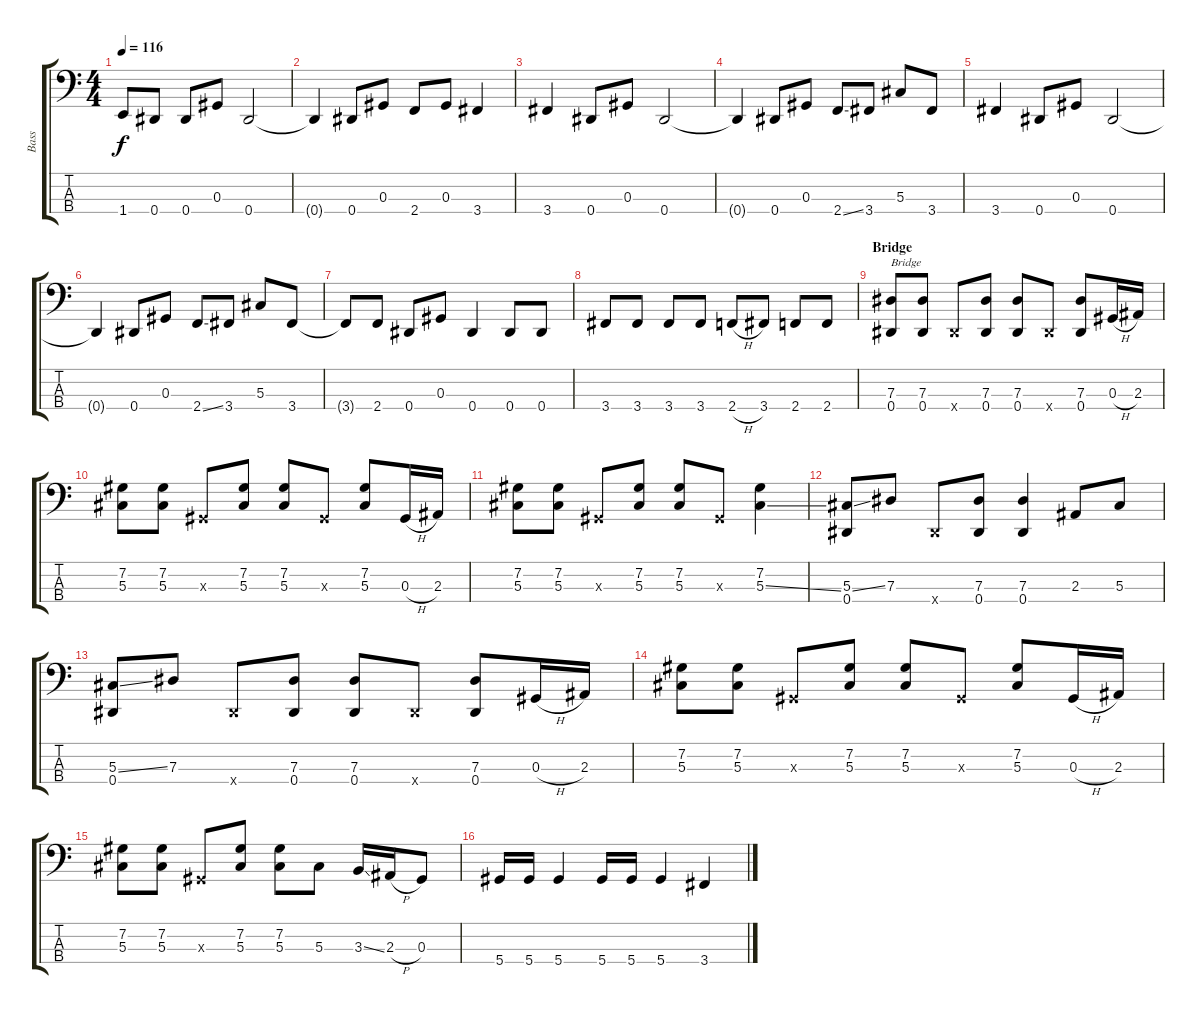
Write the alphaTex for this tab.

\track ("Bass" "Bass") {instrument electricbassfinger}
\staff {score tabs}
\tuning (Gb2 Db2 Ab1 Eb1) {hide}
\ts (4 4)
\tempo 116
\clef f4
\ks c
1.4.8{dy f} 0.4.8 0.4.8 0.3.8 0.4.2 |
0.4{t}.4 0.4.8 0.3.8 2.4.8 0.3.8 3.4.4 |
3.4.4 0.4.8 0.3.8 0.4.2 |
0.4{t}.4 0.4.8 0.3.8 2.4{ss}.8 3.4.8 5.3.8 3.4.8 |
3.4.4 0.4.8 0.3.8 0.4.2 |
0.4{t}.4 0.4.8 0.3.8 2.4{ss}.8 3.4.8 5.3.8 3.4.8 |
3.4{t}.8 2.4.8 0.4.8 0.3.8 0.4.4 0.4.8 0.4.8 |
3.4.8 3.4.8 3.4.8 3.4.8 2.4{h}.8 3.4.8 2.4.8 2.4.8 |
\section ("" "Bridge")
(7.3 0.4).8{txt "Bridge"} (7.3 0.4).8 0.4{x}.8 (7.3 0.4).8 (7.3 0.4).8 0.4{x}.8 (7.3 0.4).8 0.3{h}.16 2.3.16 |
(7.2 5.3).8 (7.2 5.3).8 0.3{x}.8 (7.2 5.3).8 (7.2 5.3).8 0.3{x}.8 (7.2 5.3).8 0.3{h}.16 2.3.16 |
(7.2 5.3).8 (7.2 5.3).8 0.3{x}.8 (7.2 5.3).8 (7.2 5.3).8 0.3{x}.8 (7.2 5.3{ss}).4 |
(5.3{ss} 0.4).8 7.3.8 0.4{x}.8 (7.3 0.4).8 (7.3 0.4).4 2.3.8 5.3.8 |
(5.3{ss} 0.4).8 7.3.8 0.4{x}.8 (7.3 0.4).8 (7.3 0.4).8 0.4{x}.8 (7.3 0.4).8 0.3{h}.16 2.3.16 |
(7.2 5.3).8 (7.2 5.3).8 0.3{x}.8 (7.2 5.3).8 (7.2 5.3).8 0.3{x}.8 (7.2 5.3).8 0.3{h}.16 2.3.16 |
(7.2 5.3).8 (7.2 5.3).8 0.3{x}.8 (7.2 5.3).8 (7.2 5.3).8 5.3.8 3.3{ss}.16 2.3{h}.16 0.3.8 |
5.4.16 5.4.16 5.4.4 5.4.16 5.4.16 5.4.4 3.4.4
